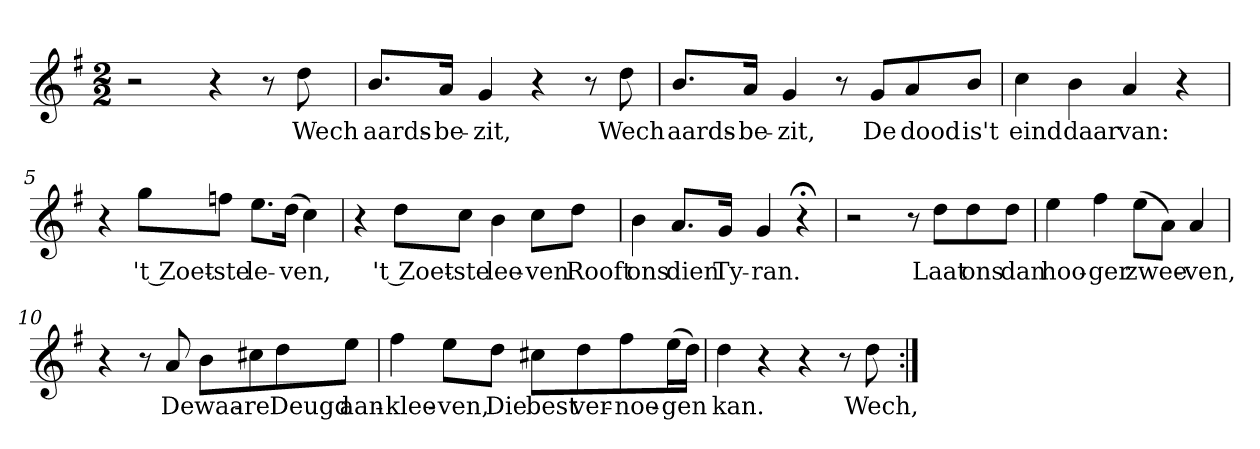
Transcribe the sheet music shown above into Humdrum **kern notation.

**kern	**text
*part1	*part1
*staff1	*staff1
*clefG2	*
*k[f#]	*
*D:mix	*
*M2/2	*
*MM120	*
=1	=1
2r	.
4r	.
8r	.
8dd	Wech
=2	=2
8.b/L	aards-
16a/Jk	-be-
4g	-zit,
4r	.
8r	.
8dd	Wech
=3	=3
8.b/L	aards-
16a/Jk	-be-
4g	-zit,
8r	.
8g/L	De
8a/	dood
8b/J	is't
=4	=4
4cc	eind
4b	daar
4a	van:
4r	.
=5	=5
4r	.
8gg\L	't Zoet-
8ffn\J	-ste
8.ee\L	le-
(16dd\Jk	-ven,
4cc)	.
=6	=6
4r	.
8dd\L	't Zoet-
8cc\J	-ste
4b	lee-
8cc\L	-ven
8dd\J	Rooft
=7	=7
4b	ons
8.a/L	dien
16g/Jk	Ty-
4g	-ran.
4r;<	.
=8	=8
2r	.
8r	.
8dd\L	Laat
8dd\	ons
8dd\J	dan
=9	=9
4ee	hoo-
4ff#	-ger
(8ee\L	zwee-
8a\J)	.
4a	-ven,
=10	=10
4r	.
8r	.
8a	De
8b\L	waa-
8cc#X\	-re
8dd\	Deugd
8ee\J	aan-
=11	=11
4ff#	-klee-
8ee\L	-ven,
8dd\J	Die
8cc#X\L	best
8dd\	ver-
8ff#\	-noe-
(16ee\L	-gen
16dd\JJ)	.
=12	=12
4dd	kan.
4r	.
4r	.
8r	.
8dd	Wech,
=:|!	=:|!
*-	*-
